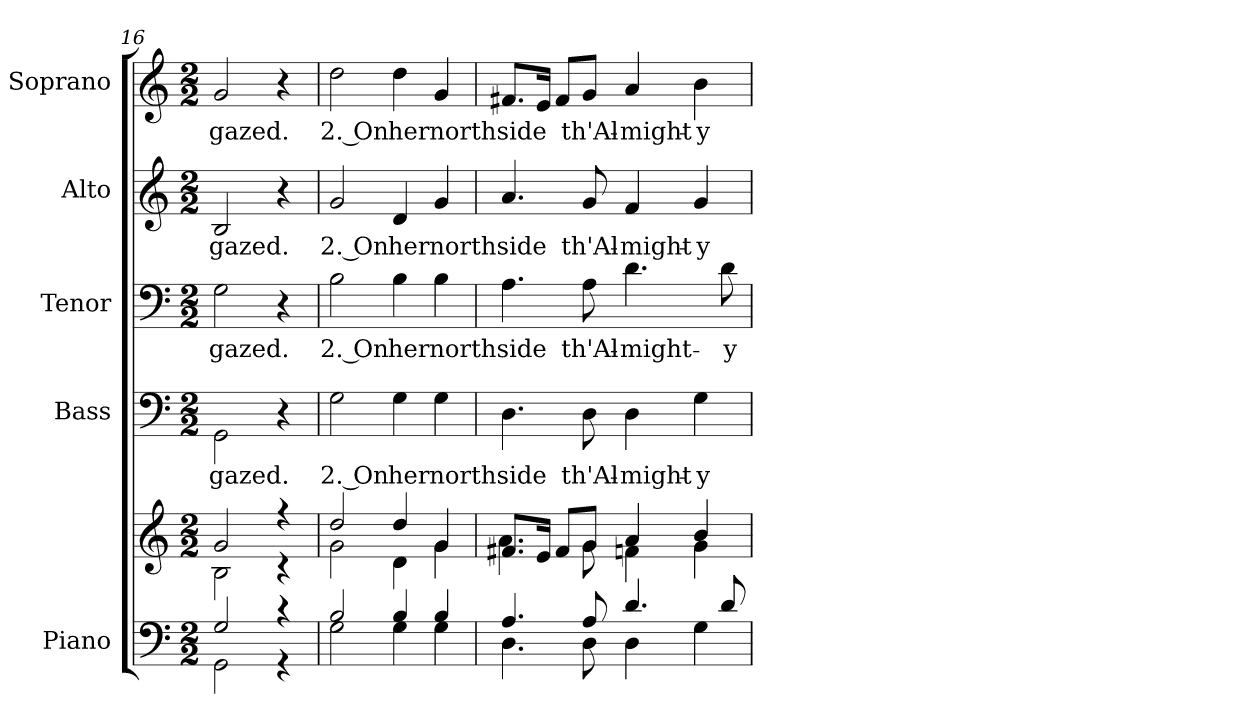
**kern	**kern	**kern	**text	**kern	**text	**kern	**text	**kern	**text
*part5	*part5	*part4	*part4	*part3	*part3	*part2	*part2	*part1	*part1
*staff6	*staff5	*staff4	*staff4	*staff3	*staff3	*staff2	*staff2	*staff1	*staff1
*I"Piano	*	*I"Bass	*	*I"Tenor	*	*I"Alto	*	*I"Soprano	*
*I'Pno.	*	*I'B.	*	*I'T.	*	*I'A.	*	*I'S.	*
!!LO:PB:g=z
*clefF4	*clefG2	*clefF4	*	*clefF4	*	*clefG2	*	*clefG2	*
*k[]	*k[]	*k[]	*	*k[]	*	*k[]	*	*k[]	*
*C:	*C:	*C:	*	*C:	*	*C:	*	*C:	*
*M2/2	*M2/2	*M2/2	*	*M2/2	*	*M2/2	*	*M2/2	*
=16	=16	=16	=16	=16	=16	=16	=16	=16	=16
*^	*^	*	*	*	*	*	*	*	*
!	!	!	!	!	!LO:LY:b:color=#000000	!	!	!	!	!	!
!	!	!	!	!	!	!	!LO:LY:b:color=#000000	!	!	!	!
!	!	!	!	!	!	!	!	!	!LO:LY:b:color=#000000	!	!
!	!	!	!	!	!	!	!	!	!	!	!LO:LY:b:color=#000000
2Gi/	2GGi\	2gi/	2Bi\	2GGi\	gazed.	2Gi\	gazed.	2Bi/	gazed.	2gi/	gazed.
4r	4r	4r	4r	4r	.	4r	.	4r	.	4r	.
=17	=17	=17	=17	=17	=17	=17	=17	=17	=17	=17	=17
!	!	!	!	!	!LO:LY:b:color=#000000	!	!	!	!	!	!
!	!	!	!	!	!	!	!LO:LY:b:color=#000000	!	!	!	!
!	!	!	!	!	!	!	!	!	!LO:LY:b:color=#000000	!	!
!	!	!	!	!	!	!	!	!	!	!	!LO:LY:b:color=#000000
2Bi/	2Gi\	2ddi/	2gi\	2Gi\	2. On	2Bi\	2. On	2gi/	2. On	2ddi\	2. On
!	!	!	!	!	!LO:LY:b:color=#000000	!	!	!	!	!	!
!	!	!	!	!	!	!	!LO:LY:b:color=#000000	!	!	!	!
!	!	!	!	!	!	!	!	!	!LO:LY:b:color=#000000	!	!
!	!	!	!	!	!	!	!	!	!	!	!LO:LY:b:color=#000000
4Bi/	4Gi\	4ddi/	4di\	4Gi\	her	4Bi\	her	4di/	her	4ddi\	her
!	!	!	!	!	!LO:LY:b:color=#000000	!	!	!	!	!	!
!	!	!	!	!	!	!	!LO:LY:b:color=#000000	!	!	!	!
!	!	!	!	!	!	!	!	!	!LO:LY:b:color=#000000	!	!
!	!	!	!	!	!	!	!	!	!	!	!LO:LY:b:color=#000000
4Bi/	4Gi\	4gi/	4gi\	4Gi\	north	4Bi\	north	4gi/	north	4gi/	north
!!LO:PB:g=z
=18	=18	=18	=18	=18	=18	=18	=18	=18	=18	=18	=18
!	!	!	!	!	!LO:LY:b:color=#000000	!	!	!	!	!	!
!	!	!	!	!	!	!	!LO:LY:b:color=#000000	!	!	!	!
!	!	!	!	!	!	!	!	!	!LO:LY:b:color=#000000	!	!
!	!	!	!	!	!	!	!	!	!	!	!LO:LY:b:color=#000000
4.Ai/	4.Di\	8.f#Xi/L	4.ai\	4.Di\	side	4.Ai\	side	4.ai/	side	8.f#Xi/L	side
.	.	16ei/Jk	.	.	.	.	.	.	.	16ei/Jk	.
.	.	8f#i/L	.	.	.	.	.	.	.	8f#i/L	.
!	!	!	!	!	!LO:LY:b:color=#000000	!	!	!	!	!	!
!	!	!	!	!	!	!	!LO:LY:b:color=#000000	!	!	!	!
!	!	!	!	!	!	!	!	!	!LO:LY:b:color=#000000	!	!
!	!	!	!	!	!	!	!	!	!	!	!LO:LY:b:color=#000000
8Ai/	8Di\	8gi/J	8gi\	8Di\	th'Al-	8Ai\	th'Al-	8gi/	th'Al-	8gi/J	th'Al-
!	!	!	!	!	!LO:LY:b:color=#000000	!	!	!	!	!	!
!	!	!	!	!	!	!	!LO:LY:b:color=#000000	!	!	!	!
!	!	!	!	!	!	!	!	!	!LO:LY:b:color=#000000	!	!
!	!	!	!	!	!	!	!	!	!	!	!LO:LY:b:color=#000000
4.di/	4Di\	4ai/	4fni\	4Di\	-might-	4.di\	-might-	4fi/	-might-	4ai/	-might-
!	!	!	!	!	!LO:LY:b:color=#000000	!	!	!	!	!	!
!	!	!	!	!	!	!	!	!	!LO:LY:b:color=#000000	!	!
!	!	!	!	!	!	!	!	!	!	!	!LO:LY:b:color=#000000
.	4Gi\	4bi/	4gi\	4Gi\	-y	.	.	4gi/	-y	4bi\	-y
!	!	!	!	!	!	!	!LO:LY:b:color=#000000	!	!	!	!
8di/	.	.	.	.	.	8di\	-y	.	.	.	.
*v	*v	*	*	*	*	*	*	*	*	*	*
*	*v	*v	*	*	*	*	*	*	*	*
=	=	=	=	=	=	=	=	=	=
*-	*-	*-	*-	*-	*-	*-	*-	*-	*-
